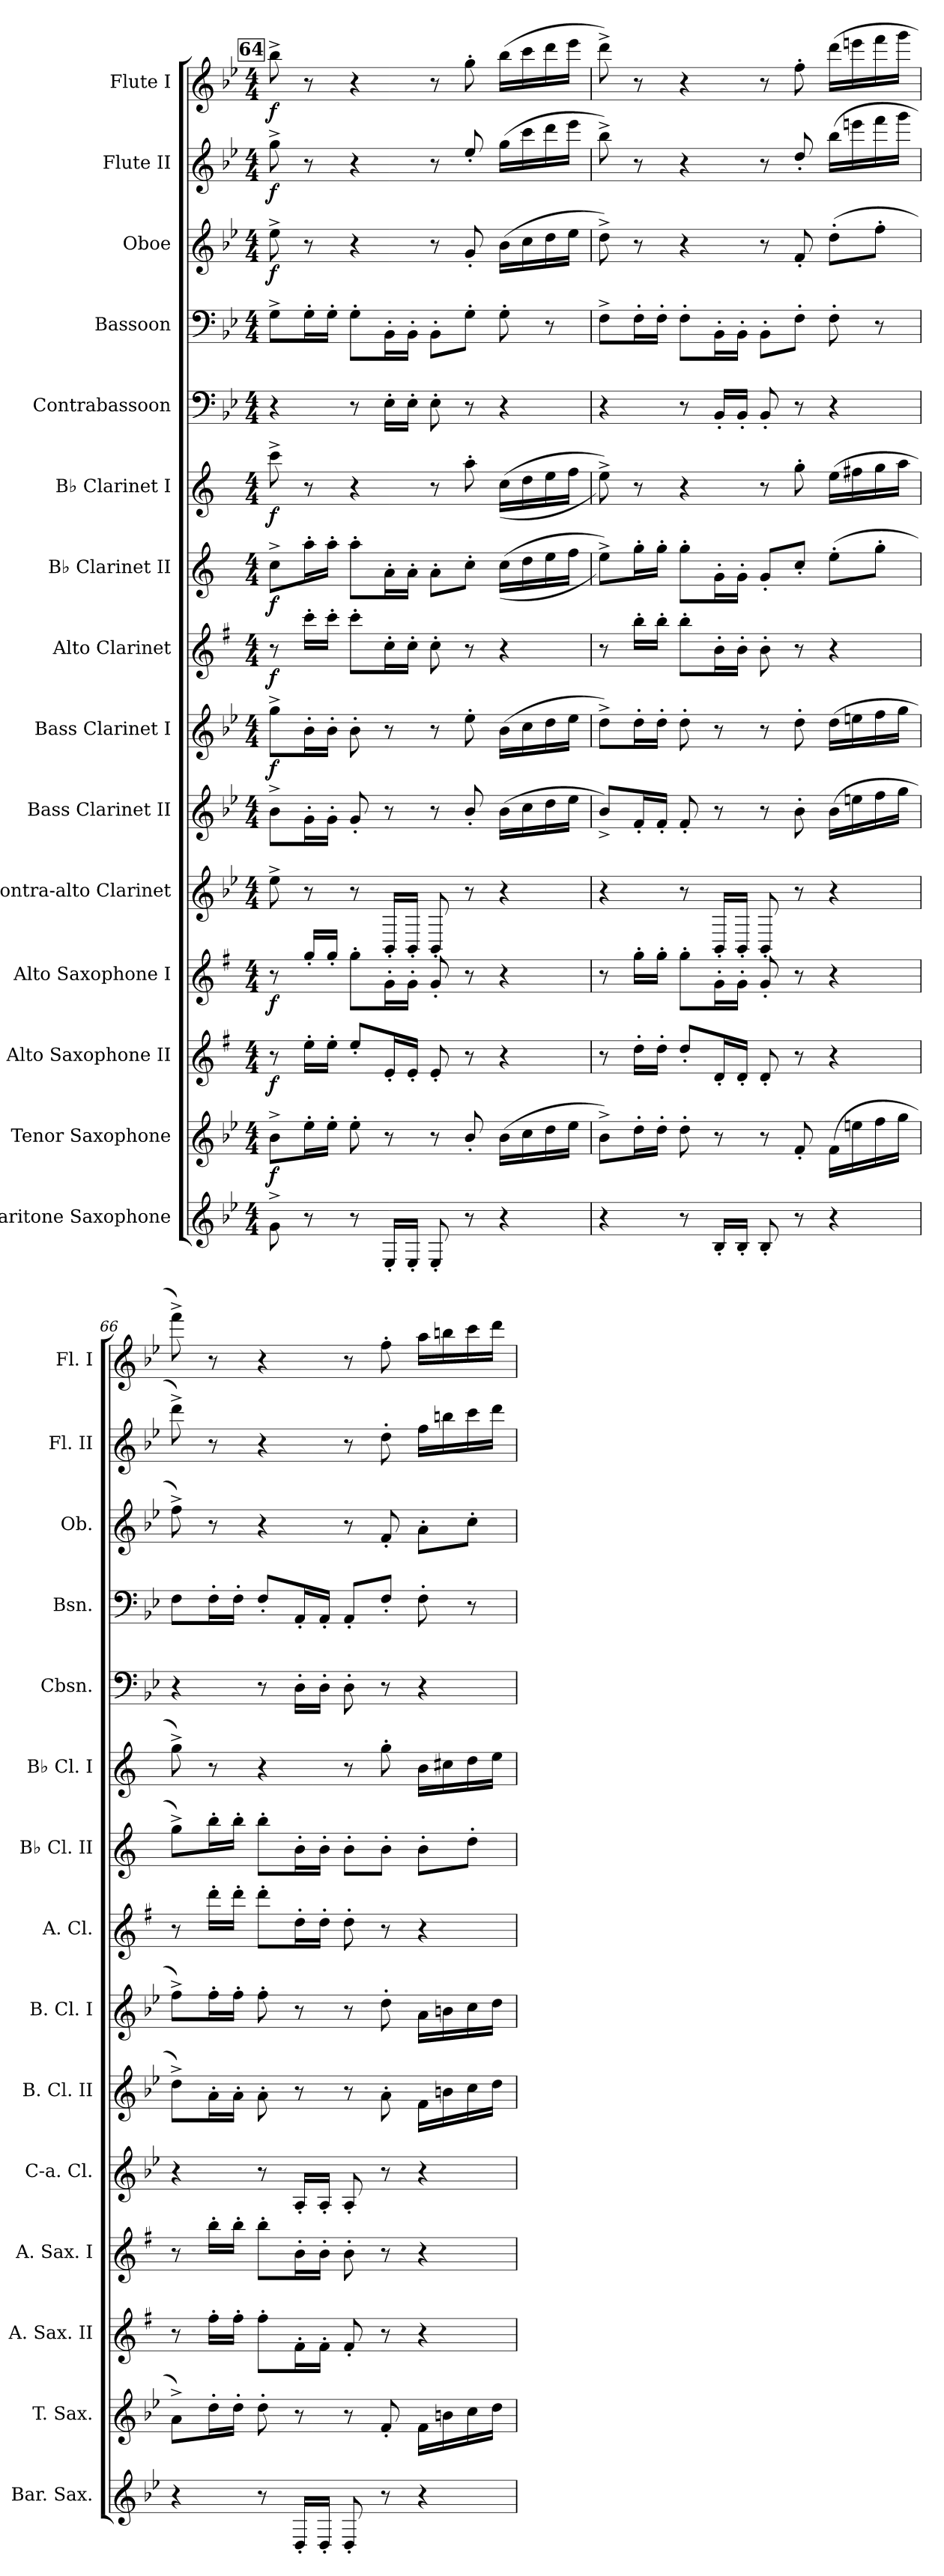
**kern	**kern	**dynam	**kern	**dynam	**kern	**dynam	**kern	**kern	**kern	**dynam	**kern	**dynam	**kern	**dynam	**kern	**dynam	**kern	**kern	**kern	**dynam	**kern	**dynam	**kern	**dynam
*part15	*part14	*part14	*part13	*part13	*part12	*part12	*part11	*part10	*part9	*part9	*part8	*part8	*part7	*part7	*part6	*part6	*part5	*part4	*part3	*part3	*part2	*part2	*part1	*part1
*staff15	*staff14	*staff14	*staff13	*staff13	*staff12	*staff12	*staff11	*staff10	*staff9	*staff9	*staff8	*staff8	*staff7	*staff7	*staff6	*staff6	*staff5	*staff4	*staff3	*staff3	*staff2	*staff2	*staff1	*staff1
*I"Baritone Saxophone	*I"Tenor Saxophone	*	*I"Alto Saxophone II	*	*I"Alto Saxophone I	*	*I"Contra-alto Clarinet	*I"Bass Clarinet II	*I"Bass Clarinet I	*	*I"Alto Clarinet	*	*I"B♭ Clarinet II	*	*I"B♭ Clarinet I	*	*I"Contrabassoon	*I"Bassoon	*I"Oboe	*	*I"Flute II	*	*I"Flute I	*
*I'Bar. Sax.	*I'T. Sax.	*	*I'A. Sax. II	*	*I'A. Sax. I	*	*I'C-a. Cl.	*I'B. Cl. II	*I'B. Cl. I	*	*I'A. Cl.	*	*I'B♭ Cl. II	*	*I'B♭ Cl. I	*	*I'Cbsn.	*I'Bsn.	*I'Ob.	*	*I'Fl. II	*	*I'Fl. I	*
*clefG2	*clefG2	*	*clefG2	*	*clefG2	*	*clefG2	*clefG2	*clefG2	*	*clefG2	*	*clefG2	*	*clefG2	*	*clefF4	*clefF4	*clefG2	*	*clefG2	*	*clefG2	*
*ITrd12c21	*ITrd8c14	*	*ITrd5c9	*	*ITrd5c9	*	*ITrd12c21	*ITrd8c14	*ITrd8c14	*	*ITrd5c9	*	*ITrd1c2	*	*ITrd1c2	*	*ITrd7c12	*	*	*	*	*	*	*
*k[b-e-]	*k[b-e-]	*	*k[b-e-]	*	*k[b-e-]	*	*k[b-e-]	*k[b-e-]	*k[b-e-]	*	*k[b-e-]	*	*k[b-e-]	*	*k[b-e-]	*	*k[b-e-]	*k[b-e-]	*k[b-e-]	*	*k[b-e-]	*	*k[b-e-]	*
*M4/4	*M4/4	*	*M4/4	*	*M4/4	*	*M4/4	*M4/4	*M4/4	*	*M4/4	*	*M4/4	*	*M4/4	*	*M4/4	*M4/4	*M4/4	*	*M4/4	*	*M4/4	*
!!LO:REH:place=s1:a:B:fs=14:t=64
=64	=64	=64	=64	=64	=64	=64	=64	=64	=64	=64	=64	=64	=64	=64	=64	=64	=64	=64	=64	=64	=64	=64	=64	=64
!	!	!LO:DY:b	!	!LO:DY:b	!	!LO:DY:b	!	!	!	!LO:DY:b	!	!LO:DY:b	!	!LO:DY:b	!	!LO:DY:b	!	!	!	!LO:DY:b	!	!LO:DY:b	!	!LO:DY:b
8G^\	8B-^\L	f	8r	f	8r	f	8e-^\	8B-^\L	8g^\L	f	8r	f	8b-^\L	f	8bb-^\	f	4r	8G^\L	8ee-^\	f	8gg^\	f	8bb-^\	f
8r	16e-'\L	.	16g'\LL	.	16b-'/LL	.	8r	16G'\L	16B-'\L	.	16ee-'\LL	.	16gg'\L	.	8r	.	.	16G'\L	8r	.	8r	.	8r	.
.	16e-'\JJ	.	16g'\JJ	.	16b-'/JJ	.	.	16G'\JJ	16B-'\JJ	.	16ee-'\JJ	.	16gg'\JJ	.	.	.	.	16G'\JJ	.	.	.	.	.	.
8r	8e-'\	.	8g'/L	.	8b-'\L	.	8r	8G'/	8B-'\	.	8ee-'\L	.	8gg'\L	.	4r	.	8r	8G'\L	4r	.	4r	.	4r	.
16EE-'/LL	8r	.	16G'/L	.	16B-'\L	.	16BBB-'/LL	8r	8r	.	16e-'\L	.	16g'\L	.	.	.	16EE-'\LL	16BB-'\L	.	.	.	.	.	.
16EE-'/JJ	.	.	16G'/JJ	.	16B-'\JJ	.	16BBB-'/JJ	.	.	.	16e-'\JJ	.	16g'\JJ	.	.	.	16EE-'\JJ	16BB-'\JJ	.	.	.	.	.	.
8EE-'/	8r	.	8G'/	.	8B-'/	.	8BBB-'/	8r	8r	.	8e-'\	.	8g'\L	.	8r	.	8EE-'\	8BB-'\L	8r	.	8r	.	8r	.
8r	8B-'/	.	8r	.	8r	.	8r	8B-'/	8e-'\	.	8r	.	8b-'\J	.	8gg'\	.	8r	8G'\J	8g'/	.	8ee-'/	.	8gg'\	.
4r	(>16B-\LL	.	4r	.	4r	.	4r	(>16B-\LL	(>16B-\LL	.	4r	.	(>(>16b-\LL	.	(>(>16b-\LL	.	4r	8G'\	(>16b-\LL	.	(>16gg\LL	.	(>16bb-\LL	.
.	16c\	.	.	.	.	.	.	16c\	16c\	.	.	.	16cc\	.	16cc\	.	.	.	16cc\	.	16ccc\	.	16ccc\	.
.	16d\	.	.	.	.	.	.	16d\	16d\	.	.	.	16dd\	.	16dd\	.	.	8r	16dd\	.	16ddd\	.	16ddd\	.
.	16e-\JJ	.	.	.	.	.	.	16e-\JJ	16e-\JJ	.	.	.	16ee-\JJ	.	16ee-\JJ	.	.	.	16ee-\JJ	.	16eee-\JJ	.	16eee-\JJ	.
=65	=65	=65	=65	=65	=65	=65	=65	=65	=65	=65	=65	=65	=65	=65	=65	=65	=65	=65	=65	=65	=65	=65	=65	=65
4r	8B-^\L)	.	8r	.	8r	.	4r	8B-^/L)	8d^\L)	.	8r	.	8dd^\L))	.	8dd^\))	.	4r	8F^\L	8dd^\)	.	8bb-^\)	.	8ddd^\)	.
.	16d'\L	.	16f'\LL	.	16b-'\LL	.	.	16F'/L	16d'\L	.	16dd'\LL	.	16ff'\L	.	8r	.	.	16F'\L	8r	.	8r	.	8r	.
.	16d'\JJ	.	16f'\JJ	.	16b-'\JJ	.	.	16F'/JJ	16d'\JJ	.	16dd'\JJ	.	16ff'\JJ	.	.	.	.	16F'\JJ	.	.	.	.	.	.
8r	8d'\	.	8f'/L	.	8b-'\L	.	8r	8F'/	8d'\	.	8dd'\L	.	8ff'\L	.	4r	.	8r	8F'\L	4r	.	4r	.	4r	.
16BB-'/LL	8r	.	16F'/L	.	16B-'\L	.	16BBB-'/LL	8r	8r	.	16d'\L	.	16f'\L	.	.	.	16BBB-'/LL	16BB-'\L	.	.	.	.	.	.
16BB-'/JJ	.	.	16F'/JJ	.	16B-'\JJ	.	16BBB-'/JJ	.	.	.	16d'\JJ	.	16f'\JJ	.	.	.	16BBB-'/JJ	16BB-'\JJ	.	.	.	.	.	.
8BB-'/	8r	.	8F'/	.	8B-'/	.	8BBB-'/	8r	8r	.	8d'\	.	8f'/L	.	8r	.	8BBB-'/	8BB-'\L	8r	.	8r	.	8r	.
8r	8F'/	.	8r	.	8r	.	8r	8B-'\	8d'\	.	8r	.	8b-'/J	.	8ff'\	.	8r	8F'\J	8f'/	.	8dd'/	.	8ff'\	.
4r	(>16F\LL	.	4r	.	4r	.	4r	(>16B-\LL	(>16d\LL	.	4r	.	(>8dd'\L	.	(>16dd\LL	.	4r	8F'\	(>8dd'\L	.	(>16bb-\LL	.	(>16ddd\LL	.
.	16en\	.	.	.	.	.	.	16en\	16en\	.	.	.	.	.	16een\	.	.	.	.	.	16eeen\	.	16eeen\	.
.	16f\	.	.	.	.	.	.	16f\	16f\	.	.	.	8ff'\J	.	16ff\	.	.	8r	8ff'\J	.	16fff\	.	16fff\	.
.	16g\JJ	.	.	.	.	.	.	16g\JJ	16g\JJ	.	.	.	.	.	16gg\JJ	.	.	.	.	.	16ggg\JJ	.	16ggg\JJ	.
!!LO:PB:g=z
=66	=66	=66	=66	=66	=66	=66	=66	=66	=66	=66	=66	=66	=66	=66	=66	=66	=66	=66	=66	=66	=66	=66	=66	=66
4r	8A^\L)	.	8r	.	8r	.	4r	8d^\L)	8f^\L)	.	8r	.	8ff^\L)	.	8ff^\)	.	4r	8F\L	8ff^\)	.	8ddd^\)	.	8fff^\)	.
.	16d'\L	.	16a'\LL	.	16dd'\LL	.	.	16A'\L	16f'\L	.	16ff'\LL	.	16aa'\L	.	8r	.	.	16F'\L	8r	.	8r	.	8r	.
.	16d'\JJ	.	16a'\JJ	.	16dd'\JJ	.	.	16A'\JJ	16f'\JJ	.	16ff'\JJ	.	16aa'\JJ	.	.	.	.	16F'\JJ	.	.	.	.	.	.
8r	8d'\	.	8a'\L	.	8dd'\L	.	8r	8A'\	8f'\	.	8ff'\L	.	8aa'\L	.	4r	.	8r	8F'/L	4r	.	4r	.	4r	.
16DD'/LL	8r	.	16A'\L	.	16d'\L	.	16AA'/LL	8r	8r	.	16f'\L	.	16a'\L	.	.	.	16DD'\LL	16AA'/L	.	.	.	.	.	.
16DD'/JJ	.	.	16A'\JJ	.	16d'\JJ	.	16AA'/JJ	.	.	.	16f'\JJ	.	16a'\JJ	.	.	.	16DD'\JJ	16AA'/JJ	.	.	.	.	.	.
8DD'/	8r	.	8A'/	.	8d'\	.	8AA'/	8r	8r	.	8f'\	.	8a'\L	.	8r	.	8DD'\	8AA'/L	8r	.	8r	.	8r	.
8r	8F'/	.	8r	.	8r	.	8r	8A'\	8d'\	.	8r	.	8a'\J	.	8ff'\	.	8r	8F'/J	8f'/	.	8dd'\	.	8ff'\	.
4r	16F\LL	.	4r	.	4r	.	4r	16F\LL	16A\LL	.	4r	.	8a'\L	.	16a\LL	.	4r	8F'\	8a'\L	.	16ff\LL	.	16aa\LL	.
.	16Bn\	.	.	.	.	.	.	16Bn\	16Bn\	.	.	.	.	.	16bn\	.	.	.	.	.	16bbn\	.	16bbn\	.
.	16c\	.	.	.	.	.	.	16c\	16c\	.	.	.	8cc'\J	.	16cc\	.	.	8r	8cc'\J	.	16ccc\	.	16ccc\	.
.	16d\JJ	.	.	.	.	.	.	16d\JJ	16d\JJ	.	.	.	.	.	16dd\JJ	.	.	.	.	.	16ddd\JJ	.	16ddd\JJ	.
=	=	=	=	=	=	=	=	=	=	=	=	=	=	=	=	=	=	=	=	=	=	=	=	=
*-	*-	*-	*-	*-	*-	*-	*-	*-	*-	*-	*-	*-	*-	*-	*-	*-	*-	*-	*-	*-	*-	*-	*-	*-
